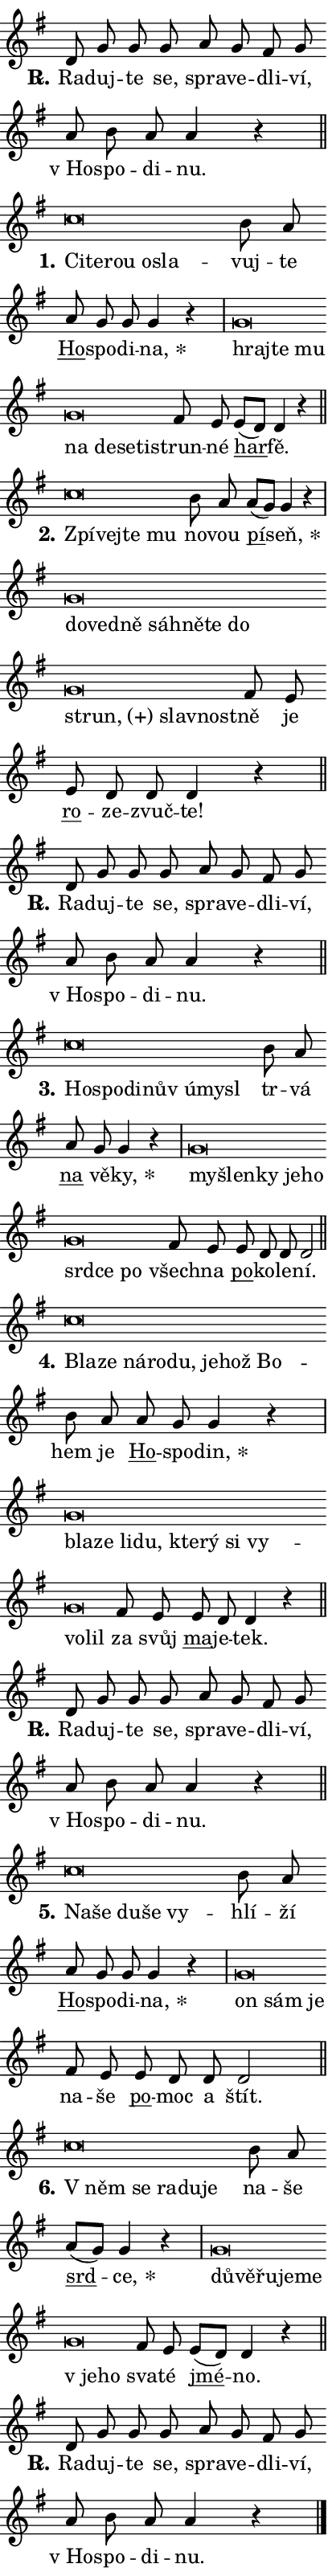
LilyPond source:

\version "2.24.0"
\header { tagline = "" }
\paper {
  indent = 0\cm
  top-margin = 0\cm
  right-margin = 0.13\cm % to fit lyric hyphens
  bottom-margin = 0\cm
  left-margin = 0\cm
  paper-width = 7\cm
  page-breaking = #ly:one-page-breaking
  system-system-spacing.basic-distance = #11
  score-system-spacing.basic-distance = #11
  ragged-last = ##f
}


%% Author: Thomas Morley
%% https://lists.gnu.org/archive/html/lilypond-user/2020-05/msg00002.html
#(define (line-position grob)
"Returns position of @var[grob} in current system:
   @code{'start}, if at first time-step
   @code{'end}, if at last time-step
   @code{'middle} otherwise
"
  (let* ((col (ly:item-get-column grob))
         (ln (ly:grob-object col 'left-neighbor))
         (rn (ly:grob-object col 'right-neighbor))
         (col-to-check-left (if (ly:grob? ln) ln col))
         (col-to-check-right (if (ly:grob? rn) rn col))
         (break-dir-left
           (and
             (ly:grob-property col-to-check-left 'non-musical #f)
             (ly:item-break-dir col-to-check-left)))
         (break-dir-right
           (and
             (ly:grob-property col-to-check-right 'non-musical #f)
             (ly:item-break-dir col-to-check-right))))
        (cond ((eqv? 1 break-dir-left) 'start)
              ((eqv? -1 break-dir-right) 'end)
              (else 'middle))))

#(define (tranparent-at-line-position vctor)
  (lambda (grob)
  "Relying on @code{line-position} select the relevant enry from @var{vctor}.
Used to determine transparency,"
    (case (line-position grob)
      ((end) (not (vector-ref vctor 0)))
      ((middle) (not (vector-ref vctor 1)))
      ((start) (not (vector-ref vctor 2))))))

noteHeadBreakVisibility =
#(define-music-function (break-visibility)(vector?)
"Makes @code{NoteHead}s transparent relying on @var{break-visibility}"
#{
  \override NoteHead.transparent =
    #(tranparent-at-line-position break-visibility)
#})

#(define delete-ledgers-for-transparent-note-heads
  (lambda (grob)
    "Reads whether a @code{NoteHead} is transparent.
If so this @code{NoteHead} is removed from @code{'note-heads} from
@var{grob}, which is supposed to be @code{LedgerLineSpanner}.
As a result ledgers are not printed for this @code{NoteHead}"
    (let* ((nhds-array (ly:grob-object grob 'note-heads))
           (nhds-list
             (if (ly:grob-array? nhds-array)
                 (ly:grob-array->list nhds-array)
                 '()))
           ;; Relies on the transparent-property being done before
           ;; Staff.LedgerLineSpanner.after-line-breaking is executed.
           ;; This is fragile ...
           (to-keep
             (remove
               (lambda (nhd)
                 (ly:grob-property nhd 'transparent #f))
               nhds-list)))
      ;; TODO find a better method to iterate over grob-arrays, similiar
      ;; to filter/remove etc for lists
      ;; For now rebuilt from scratch
      (set! (ly:grob-object grob 'note-heads)  '())
      (for-each
        (lambda (nhd)
          (ly:pointer-group-interface::add-grob grob 'note-heads nhd))
        to-keep))))

squashNotes = {
  \override NoteHead.X-extent = #'(-0.2 . 0.2)
  \override NoteHead.Y-extent = #'(-0.75 . 0)
  \override NoteHead.stencil =
    #(lambda (grob)
       (let ((pos (ly:grob-property grob 'staff-position)))
         (begin
           (if (< pos -7) (display "ERROR: Lower brevis then expected\n") (display "OK: Expected brevis position\n"))
           (if (<= pos -6) ly:text-interface::print ly:note-head::print))))
}
unSquashNotes = {
  \revert NoteHead.X-extent
  \revert NoteHead.Y-extent
  \revert NoteHead.stencil
}

hideNotes = \noteHeadBreakVisibility #begin-of-line-visible
unHideNotes = \noteHeadBreakVisibility #all-visible

% work-around for resetting accidentals
% https://lilypond.org/doc/v2.23/Documentation/notation/displaying-rhythms#unmetered-music
cadenzaMeasure = {
  \cadenzaOff
  \partial 1024 s1024
  \cadenzaOn
}

#(define-markup-command (accent layout props text) (markup?)
  "Underline accented syllable"
  (interpret-markup layout props
    #{\markup \override #'(offset . 4.3) \underline { #text }#}))

responsum = \markup \concat {
  "R" \hspace #-1.05 \path #0.1 #'((moveto 0 0.07) (lineto 0.9 0.8)) \hspace #0.05 "."
}

spaceSize = #0.6828661417322834 % exact space size for TeX Gyre Schola

\layout {
  \context {
    \Staff
    \remove "Time_signature_engraver"
    \override LedgerLineSpanner.after-line-breaking = #delete-ledgers-for-transparent-note-heads
  }
  \context {
    \Lyrics {
      \override LyricSpace.minimum-distance = \spaceSize
      \override LyricText.font-name = #"TeX Gyre Schola"
      \override LyricText.font-size = 1
      \override StanzaNumber.font-name = #"TeX Gyre Schola Bold"
      \override StanzaNumber.font-size = 1
    }
  }
  \context {
    \Score 
    \override NoteHead.text =
      #(lambda (grob) 
        (let ((pos (ly:grob-property grob 'staff-position)))
          #{\markup {
            \combine
              \halign #-0.55 \raise #(if (= pos -6) 0 0.5) \override #'(thickness . 2) \draw-line #'(3.2 . 0)
              \musicglyph "noteheads.sM1"
          }#}))
  }
}

% magnetic-lyrics.ily
%
%   written by
%     Jean Abou Samra <jean@abou-samra.fr>
%     Werner Lemberg <wl@gnu.org>
%
%   adapted by
%     Jiri Hon <jiri.hon@gmail.com>
%
% Version 2022-Apr-15

% https://www.mail-archive.com/lilypond-user@gnu.org/msg149350.html

#(define (Left_hyphen_pointer_engraver context)
   "Collect syllable-hyphen-syllable occurrences in lyrics and store
them in properties.  This engraver only looks to the left.  For
example, if the lyrics input is @code{foo -- bar}, it does the
following.

@itemize @bullet
@item
Set the @code{text} property of the @code{LyricHyphen} grob between
@q{foo} and @q{bar} to @code{foo}.

@item
Set the @code{left-hyphen} property of the @code{LyricText} grob with
text @q{foo} to the @code{LyricHyphen} grob between @q{foo} and
@q{bar}.
@end itemize

Use this auxiliary engraver in combination with the
@code{lyric-@/text::@/apply-@/magnetic-@/offset!} hook."
   (let ((hyphen #f)
         (text #f))
     (make-engraver
      (acknowledgers
       ((lyric-syllable-interface engraver grob source-engraver)
        (set! text grob)))
      (end-acknowledgers
       ((lyric-hyphen-interface engraver grob source-engraver)
        ;(when (not (grob::has-interface grob 'lyric-space-interface))
          (set! hyphen grob)));)
      ((stop-translation-timestep engraver)
       (when (and text hyphen)
         (ly:grob-set-object! text 'left-hyphen hyphen))
       (set! text #f)
       (set! hyphen #f)))))

#(define (lyric-text::apply-magnetic-offset! grob)
   "If the space between two syllables is less than the value in
property @code{LyricText@/.details@/.squash-threshold}, move the right
syllable to the left so that it gets concatenated with the left
syllable.

Use this function as a hook for
@code{LyricText@/.after-@/line-@/breaking} if the
@code{Left_@/hyphen_@/pointer_@/engraver} is active."
   (let ((hyphen (ly:grob-object grob 'left-hyphen #f)))
     (when hyphen
       (let ((left-text (ly:spanner-bound hyphen LEFT)))
         (when (grob::has-interface left-text 'lyric-syllable-interface)
           (let* ((common (ly:grob-common-refpoint grob left-text X))
                  (this-x-ext (ly:grob-extent grob common X))
                  (left-x-ext
                   (begin
                     ;; Trigger magnetism for left-text.
                     (ly:grob-property left-text 'after-line-breaking)
                     (ly:grob-extent left-text common X)))
                  ;; `delta` is the gap width between two syllables.
                  (delta (- (interval-start this-x-ext)
                            (interval-end left-x-ext)))
                  (details (ly:grob-property grob 'details))
                  (threshold (assoc-get 'squash-threshold details 0.2)))
             (when (< delta threshold)
               (let* (;; We have to manipulate the input text so that
                      ;; ligatures crossing syllable boundaries are not
                      ;; disabled.  For languages based on the Latin
                      ;; script this is essentially a beautification.
                      ;; However, for non-Western scripts it can be a
                      ;; necessity.
                      (lt (ly:grob-property left-text 'text))
                      (rt (ly:grob-property grob 'text))
                      (is-space (grob::has-interface hyphen 'lyric-space-interface))
                      (space (if is-space " " ""))
                      (extra-delta (if is-space spaceSize 0))
                      ;; Append new syllable.
                      (ltrt-space (if (and (string? lt) (string? rt))
                                (string-append lt space rt)
                                (make-concat-markup (list lt space rt))))
                      ;; Right-align `ltrt` to the right side.
                      (ltrt-space-markup (grob-interpret-markup
                               grob
                               (make-translate-markup
                                (cons (interval-length this-x-ext) 0)
                                (make-right-align-markup ltrt-space)))))
                 (begin
                   ;; Don't print `left-text`.
                   (ly:grob-set-property! left-text 'stencil #f)
                   ;; Set text and stencil (which holds all collected
                   ;; syllables so far) and shift it to the left.
                   (ly:grob-set-property! grob 'text ltrt-space)
                   (ly:grob-set-property! grob 'stencil ltrt-space-markup)
                   (ly:grob-translate-axis! grob (- (- delta extra-delta)) X))))))))))


#(define (lyric-hyphen::displace-bounds-first grob)
   ;; Make very sure this callback isn't triggered too early.
   (let ((left (ly:spanner-bound grob LEFT))
         (right (ly:spanner-bound grob RIGHT)))
     (ly:grob-property left 'after-line-breaking)
     (ly:grob-property right 'after-line-breaking)
     (ly:lyric-hyphen::print grob)))

squashThreshold = #0.4

\layout {
  \context {
    \Lyrics
    \consists #Left_hyphen_pointer_engraver
    \override LyricText.after-line-breaking =
      #lyric-text::apply-magnetic-offset!
    \override LyricHyphen.stencil = #lyric-hyphen::displace-bounds-first
    \override LyricText.details.squash-threshold = \squashThreshold
    \override LyricHyphen.minimum-distance = 0
    \override LyricHyphen.minimum-length = \squashThreshold
  }
}

squashText = \override LyricText.details.squash-threshold = 9999
unSquashText = \override LyricText.details.squash-threshold = \squashThreshold

leftText = \override LyricText.self-alignment-X = #LEFT
unLeftText = \revert LyricText.self-alignment-X

starOffset = #(lambda (grob) 
                (let ((x_offset (ly:self-alignment-interface::aligned-on-x-parent grob)))
                  (if (= x_offset 0) 0 (+ x_offset 1.2))))

star = #(define-music-function (syllable)(string?)
"Append star separator at the end of a syllable"
#{
  \once \override LyricText.X-offset = #starOffset
  \lyricmode { \markup {
    #syllable
    \override #'((font-name . "TeX Gyre Schola Bold")) \hspace #0.2 \lower #0.65 \larger "*"
  } }
#})

starAccent = #(define-music-function (syllable)(string?)
"Append star separator at the end of a syllable and make accent"
#{
  \once \override LyricText.X-offset = #starOffset
  \lyricmode { \markup {
    \accent #syllable
    \override #'((font-name . "TeX Gyre Schola Bold")) \hspace #0.2 \lower #0.65 \larger "*"
  } }
#})

breath = #(define-music-function (syllable)(string?)
"Append breathing indicator at the end of a syllable"
#{
  \lyricmode { \markup { #syllable "+" } }
#})

optionalBreath = #(define-music-function (syllable)(string?)
"Append optional breathing indicator at the end of a syllable"
#{
  \lyricmode { \markup { #syllable "(+)" } }
#})


\score {
    <<
        \new Voice = "melody" { \cadenzaOn \key g \major \relative { d'8 g g g a g \bar "" fis g \bar "" a b a a4 r \cadenzaMeasure \bar "||" \break } }
        \new Lyrics \lyricsto "melody" { \lyricmode { \set stanza = \responsum
Ra -- duj -- te se, spra -- ve -- dli -- ví, "v Ho" -- spo -- di -- nu. } }
    >>
    \layout {}
}

\score {
    <<
        \new Voice = "melody" { \cadenzaOn \key g \major \relative { \squashNotes c''\breve*1/16 \hideNotes \breve*1/16 \bar "" \breve*1/16 \bar "" \breve*1/16 \breve*1/16 \bar "" \unHideNotes \unSquashNotes b8 a \bar "" a g g g4 r \cadenzaMeasure \bar "|" \squashNotes g\breve*1/16 \hideNotes \breve*1/16 \bar "" \breve*1/16 \bar "" \breve*1/16 \bar "" \breve*1/16 \bar "" \breve*1/16 \breve*1/16 \bar "" \unHideNotes \unSquashNotes fis8 e \bar "" e[( d)] d4 r \cadenzaMeasure \bar "||" \break } }
        \new Lyrics \lyricsto "melody" { \lyricmode { \set stanza = "1."
\leftText Ci -- \squashText te -- rou o -- sla -- \unLeftText \unSquashText vuj -- te \markup \accent Ho -- spo -- di -- \star na, \leftText hraj -- \squashText te mu na de -- se -- ti -- \unLeftText \unSquashText strun -- né \markup \accent har -- fě. } }
    >>
    \layout {}
}

\score {
    <<
        \new Voice = "melody" { \cadenzaOn \key g \major \relative { \squashNotes c''\breve*1/16 \hideNotes \breve*1/16 \bar "" \breve*1/16 \breve*1/16 \bar "" \unHideNotes \unSquashNotes b8 a \bar "" a[( g)] g4 r \cadenzaMeasure \bar "|" \squashNotes g\breve*1/16 \hideNotes \breve*1/16 \bar "" \breve*1/16 \bar "" \breve*1/16 \bar "" \breve*1/16 \bar "" \breve*1/16 \bar "" \breve*1/16 \bar "" \breve*1/16 \bar "" \breve*1/16 \breve*1/16 \bar "" \unHideNotes \unSquashNotes fis8 e \bar "" e d d d4 r \cadenzaMeasure \bar "||" \break } }
        \new Lyrics \lyricsto "melody" { \lyricmode { \set stanza = "2."
\leftText Zpí -- \squashText vej -- te mu \unLeftText \unSquashText no -- vou \markup \accent pí -- \star seň, \leftText do -- \squashText ved -- ně sáh -- ně -- te do \optionalBreath strun, slav -- nost -- \unLeftText \unSquashText ně je \markup \accent ro -- ze -- zvuč -- te! } }
    >>
    \layout {}
}

\score {
    <<
        \new Voice = "melody" { \cadenzaOn \key g \major \relative { d'8 g g g a g \bar "" fis g \bar "" a b a a4 r \cadenzaMeasure \bar "||" \break } }
        \new Lyrics \lyricsto "melody" { \lyricmode { \set stanza = \responsum
Ra -- duj -- te se, spra -- ve -- dli -- ví, "v Ho" -- spo -- di -- nu. } }
    >>
    \layout {}
}

\score {
    <<
        \new Voice = "melody" { \cadenzaOn \key g \major \relative { \squashNotes c''\breve*1/16 \hideNotes \breve*1/16 \bar "" \breve*1/16 \bar "" \breve*1/16 \bar "" \breve*1/16 \bar "" \breve*1/16 \breve*1/16 \bar "" \unHideNotes \unSquashNotes b8 a \bar "" a g g4 r \cadenzaMeasure \bar "|" \squashNotes g\breve*1/16 \hideNotes \breve*1/16 \bar "" \breve*1/16 \bar "" \breve*1/16 \bar "" \breve*1/16 \bar "" \breve*1/16 \bar "" \breve*1/16 \breve*1/16 \bar "" \unHideNotes \unSquashNotes fis8 e \bar "" e d d d2 \cadenzaMeasure \bar "||" \break } }
        \new Lyrics \lyricsto "melody" { \lyricmode { \set stanza = "3."
\leftText Ho -- \squashText spo -- di -- nův ú -- my -- sl \unLeftText \unSquashText tr -- vá \markup \accent na vě -- \star ky, \leftText my -- \squashText šlen -- ky je -- ho srd -- ce po \unLeftText \unSquashText všech -- na \markup \accent po -- ko -- le -- ní. } }
    >>
    \layout {}
}

\score {
    <<
        \new Voice = "melody" { \cadenzaOn \key g \major \relative { \squashNotes c''\breve*1/16 \hideNotes \breve*1/16 \bar "" \breve*1/16 \bar "" \breve*1/16 \bar "" \breve*1/16 \bar "" \breve*1/16 \bar "" \breve*1/16 \breve*1/16 \bar "" \unHideNotes \unSquashNotes b8 a \bar "" a g g4 r \cadenzaMeasure \bar "|" \squashNotes g\breve*1/16 \hideNotes \breve*1/16 \bar "" \breve*1/16 \bar "" \breve*1/16 \bar "" \breve*1/16 \bar "" \breve*1/16 \bar "" \breve*1/16 \bar "" \breve*1/16 \bar "" \breve*1/16 \breve*1/16 \bar "" \unHideNotes \unSquashNotes fis8 e \bar "" e d d4 r \cadenzaMeasure \bar "||" \break } }
        \new Lyrics \lyricsto "melody" { \lyricmode { \set stanza = "4."
\leftText Bla -- \squashText ze ná -- ro -- du, je -- hož Bo -- \unLeftText \unSquashText hem je \markup \accent Ho -- spo -- \star din, \leftText bla -- \squashText ze li -- du, kte -- rý si vy -- vo -- lil \unLeftText \unSquashText za svůj \markup \accent ma -- je -- tek. } }
    >>
    \layout {}
}

\score {
    <<
        \new Voice = "melody" { \cadenzaOn \key g \major \relative { d'8 g g g a g \bar "" fis g \bar "" a b a a4 r \cadenzaMeasure \bar "||" \break } }
        \new Lyrics \lyricsto "melody" { \lyricmode { \set stanza = \responsum
Ra -- duj -- te se, spra -- ve -- dli -- ví, "v Ho" -- spo -- di -- nu. } }
    >>
    \layout {}
}

\score {
    <<
        \new Voice = "melody" { \cadenzaOn \key g \major \relative { \squashNotes c''\breve*1/16 \hideNotes \breve*1/16 \bar "" \breve*1/16 \bar "" \breve*1/16 \breve*1/16 \bar "" \unHideNotes \unSquashNotes b8 a \bar "" a g g g4 r \cadenzaMeasure \bar "|" \squashNotes g\breve*1/16 \hideNotes \breve*1/16 \breve*1/16 \bar "" \unHideNotes \unSquashNotes fis8 e \bar "" e d d d2 \cadenzaMeasure \bar "||" \break } }
        \new Lyrics \lyricsto "melody" { \lyricmode { \set stanza = "5."
\leftText Na -- \squashText še du -- še vy -- \unLeftText \unSquashText hlí -- ží \markup \accent Ho -- spo -- di -- \star na, \leftText on \squashText sám je \unLeftText \unSquashText na -- še \markup \accent po -- moc a štít. } }
    >>
    \layout {}
}

\score {
    <<
        \new Voice = "melody" { \cadenzaOn \key g \major \relative { \squashNotes c''\breve*1/16 \hideNotes \breve*1/16 \bar "" \breve*1/16 \bar "" \breve*1/16 \breve*1/16 \bar "" \unHideNotes \unSquashNotes b8 a \bar "" a[( g)] g4 r \cadenzaMeasure \bar "|" \squashNotes g\breve*1/16 \hideNotes \breve*1/16 \bar "" \breve*1/16 \bar "" \breve*1/16 \bar "" \breve*1/16 \bar "" \breve*1/16 \breve*1/16 \bar "" \unHideNotes \unSquashNotes fis8 e \bar "" e[( d)] d4 r \cadenzaMeasure \bar "||" \break } }
        \new Lyrics \lyricsto "melody" { \lyricmode { \set stanza = "6."
\leftText "V něm" \squashText se ra -- du -- je \unLeftText \unSquashText na -- še \markup \accent srd -- \star ce, \leftText dů -- \squashText vě -- řu -- je -- me "v je" -- ho \unLeftText \unSquashText sva -- té \markup \accent jmé -- no. } }
    >>
    \layout {}
}

\score {
    <<
        \new Voice = "melody" { \cadenzaOn \key g \major \relative { d'8 g g g a g \bar "" fis g \bar "" a b a a4 r \cadenzaMeasure \bar "||" \break } \bar "|." }
        \new Lyrics \lyricsto "melody" { \lyricmode { \set stanza = \responsum
Ra -- duj -- te se, spra -- ve -- dli -- ví, "v Ho" -- spo -- di -- nu. } }
    >>
    \layout {}
}
